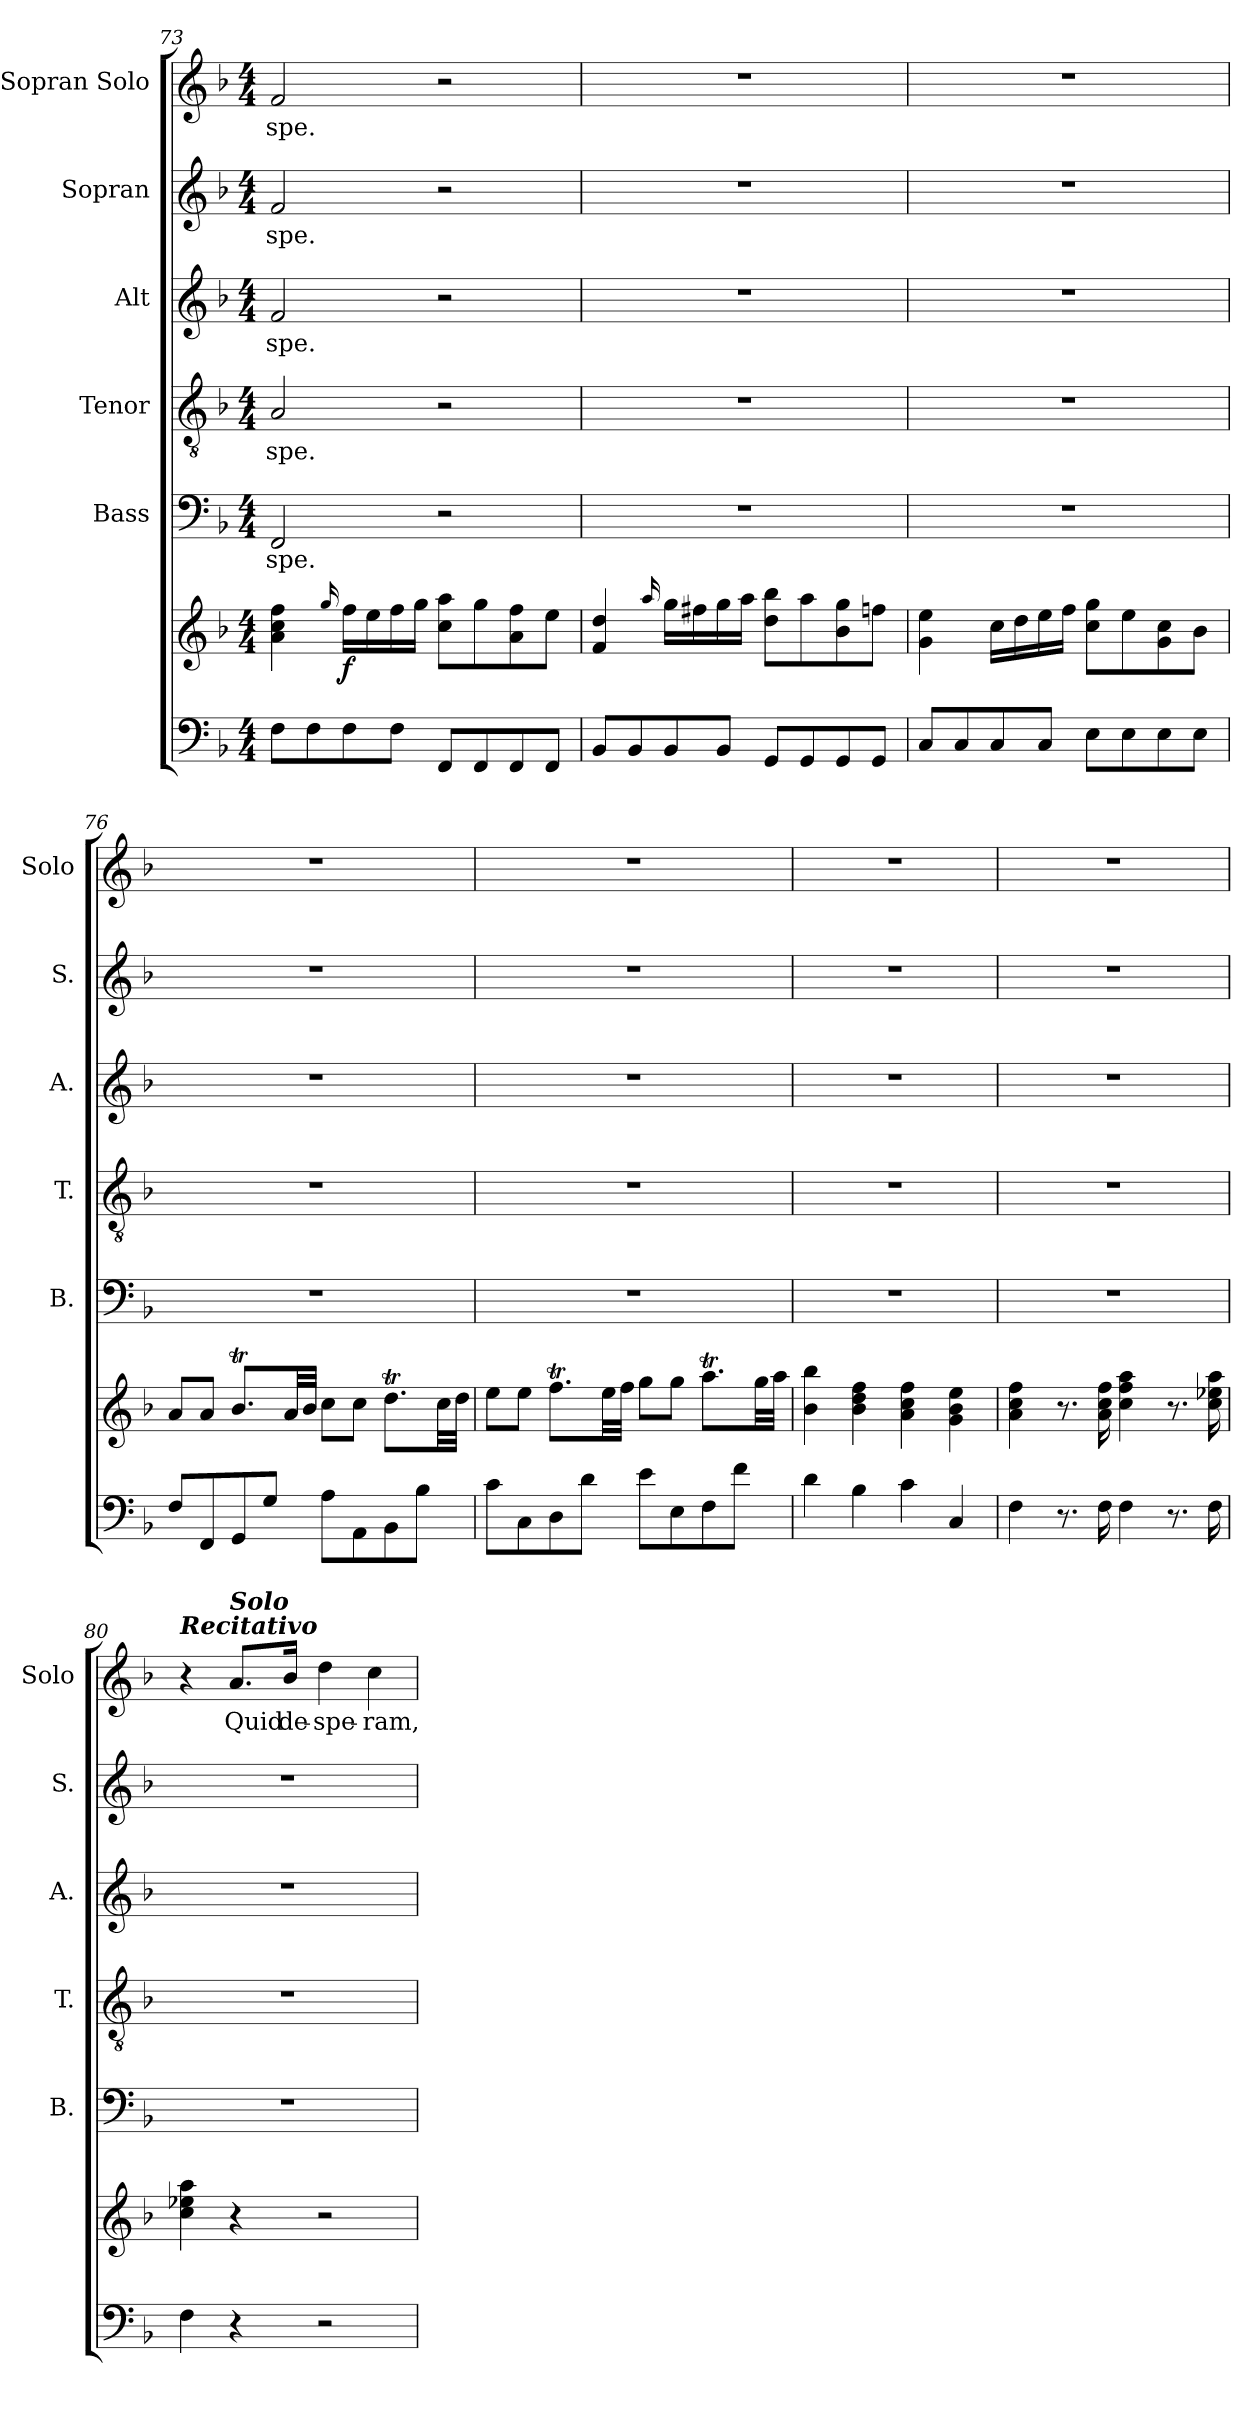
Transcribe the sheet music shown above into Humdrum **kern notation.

**kern	**kern	**dynam	**kern	**text	**kern	**text	**kern	**text	**kern	**text	**kern	**text
*part6	*part6	*part6	*part5	*part5	*part4	*part4	*part3	*part3	*part2	*part2	*part1	*part1
*staff7	*staff6	*staff6/7	*staff5	*staff5	*staff4	*staff4	*staff3	*staff3	*staff2	*staff2	*staff1	*staff1
*	*	*	*I"Bass	*	*I"Tenor	*	*I"Alt	*	*I"Sopran	*	*I"Sopran Solo	*
*	*	*	*I'B.	*	*I'T.	*	*I'A.	*	*I'S.	*	*I'Solo	*
*clefF4	*clefG2	*	*clefF4	*	*clefGv2	*	*clefG2	*	*clefG2	*	*clefG2	*
*k[b-]	*k[b-]	*	*k[b-]	*	*k[b-]	*	*k[b-]	*	*k[b-]	*	*k[b-]	*
*F:	*F:	*	*F:	*	*F:	*	*F:	*	*F:	*	*F:	*
*M4/4	*M4/4	*	*M4/4	*	*M4/4	*	*M4/4	*	*M4/4	*	*M4/4	*
=73	=73	=73	=73	=73	=73	=73	=73	=73	=73	=73	=73	=73
!	!	!	!	!LO:LY:b	!	!LO:LY:b	!	!LO:LY:b	!	!LO:LY:b	!	!LO:LY:b
8F\L	4a\ 4cc\ 4ff\	.	2FF/	spe.	2A/	spe.	2f/	spe.	2f/	spe.	2f/	spe.
8F\	.	.	.	.	.	.	.	.	.	.	.	.
.	16qqgg/	.	.	.	.	.	.	.	.	.	.	.
!	!	!LO:DY:b	!	!	!	!	!	!	!	!	!	!
8F\	16ff\LL	f	.	.	.	.	.	.	.	.	.	.
.	16ee\	.	.	.	.	.	.	.	.	.	.	.
8F\J	16ff\	.	.	.	.	.	.	.	.	.	.	.
.	16gg\JJ	.	.	.	.	.	.	.	.	.	.	.
8FF/L	8cc\ 8aa\L	.	2r	.	2r	.	2r	.	2r	.	2r	.
8FF/	8gg\	.	.	.	.	.	.	.	.	.	.	.
8FF/	8a\ 8ff\	.	.	.	.	.	.	.	.	.	.	.
8FF/J	8ee\J	.	.	.	.	.	.	.	.	.	.	.
=74	=74	=74	=74	=74	=74	=74	=74	=74	=74	=74	=74	=74
8BB-/L	4f/ 4dd/	.	1r	.	1r	.	1r	.	1r	.	1r	.
8BB-/	.	.	.	.	.	.	.	.	.	.	.	.
.	16qqaa/	.	.	.	.	.	.	.	.	.	.	.
8BB-/	16gg\LL	.	.	.	.	.	.	.	.	.	.	.
.	16ff#X\	.	.	.	.	.	.	.	.	.	.	.
8BB-/J	16gg\	.	.	.	.	.	.	.	.	.	.	.
.	16aa\JJ	.	.	.	.	.	.	.	.	.	.	.
8GG/L	8dd\ 8bb-\L	.	.	.	.	.	.	.	.	.	.	.
8GG/	8aa\	.	.	.	.	.	.	.	.	.	.	.
8GG/	8b-\ 8gg\	.	.	.	.	.	.	.	.	.	.	.
8GG/J	8ffn\J	.	.	.	.	.	.	.	.	.	.	.
=75	=75	=75	=75	=75	=75	=75	=75	=75	=75	=75	=75	=75
8C/L	4g\ 4ee\	.	1r	.	1r	.	1r	.	1r	.	1r	.
8C/	.	.	.	.	.	.	.	.	.	.	.	.
8C/	16cc\LL	.	.	.	.	.	.	.	.	.	.	.
.	16dd\	.	.	.	.	.	.	.	.	.	.	.
8C/J	16ee\	.	.	.	.	.	.	.	.	.	.	.
.	16ff\JJ	.	.	.	.	.	.	.	.	.	.	.
8E\L	8cc\ 8gg\L	.	.	.	.	.	.	.	.	.	.	.
8E\	8ee\	.	.	.	.	.	.	.	.	.	.	.
8E\	8g\ 8cc\	.	.	.	.	.	.	.	.	.	.	.
8E\J	8b-\J	.	.	.	.	.	.	.	.	.	.	.
=76	=76	=76	=76	=76	=76	=76	=76	=76	=76	=76	=76	=76
8F/L	8a/L	.	1r	.	1r	.	1r	.	1r	.	1r	.
8FF/	8a/J	.	.	.	.	.	.	.	.	.	.	.
8GG/	8.b-T/L	.	.	.	.	.	.	.	.	.	.	.
8G/J	.	.	.	.	.	.	.	.	.	.	.	.
.	32a/LL	.	.	.	.	.	.	.	.	.	.	.
.	32b-/JJJ	.	.	.	.	.	.	.	.	.	.	.
8A\L	8cc\L	.	.	.	.	.	.	.	.	.	.	.
8AA\	8cc\J	.	.	.	.	.	.	.	.	.	.	.
8BB-\	8.ddT\L	.	.	.	.	.	.	.	.	.	.	.
8B-\J	.	.	.	.	.	.	.	.	.	.	.	.
.	32cc\LL	.	.	.	.	.	.	.	.	.	.	.
.	32dd\JJJ	.	.	.	.	.	.	.	.	.	.	.
!!LO:LB:g=z
=77	=77	=77	=77	=77	=77	=77	=77	=77	=77	=77	=77	=77
8c\L	8ee\L	.	1r	.	1r	.	1r	.	1r	.	1r	.
8C\	8ee\J	.	.	.	.	.	.	.	.	.	.	.
8D\	8.ffT\L	.	.	.	.	.	.	.	.	.	.	.
8d\J	.	.	.	.	.	.	.	.	.	.	.	.
.	32ee\LL	.	.	.	.	.	.	.	.	.	.	.
.	32ff\JJJ	.	.	.	.	.	.	.	.	.	.	.
8e\L	8gg\L	.	.	.	.	.	.	.	.	.	.	.
8E\	8gg\J	.	.	.	.	.	.	.	.	.	.	.
8F\	8.aat\L	.	.	.	.	.	.	.	.	.	.	.
8f\J	.	.	.	.	.	.	.	.	.	.	.	.
.	32gg\LL	.	.	.	.	.	.	.	.	.	.	.
.	32aa\JJJ	.	.	.	.	.	.	.	.	.	.	.
=78	=78	=78	=78	=78	=78	=78	=78	=78	=78	=78	=78	=78
4d\	4b-\ 4bb-\	.	1r	.	1r	.	1r	.	1r	.	1r	.
4B-\	4b-\ 4dd\ 4ff\	.	.	.	.	.	.	.	.	.	.	.
4c\	4a\ 4cc\ 4ff\	.	.	.	.	.	.	.	.	.	.	.
4C/	4g\ 4b-\ 4ee\	.	.	.	.	.	.	.	.	.	.	.
=79	=79	=79	=79	=79	=79	=79	=79	=79	=79	=79	=79	=79
4F\	4a\ 4cc\ 4ff\	.	1r	.	1r	.	1r	.	1r	.	1r	.
8.r	8.r	.	.	.	.	.	.	.	.	.	.	.
16F\	16a\ 16cc\ 16ff\	.	.	.	.	.	.	.	.	.	.	.
4F\	4cc\ 4ff\ 4aa\	.	.	.	.	.	.	.	.	.	.	.
8.r	8.r	.	.	.	.	.	.	.	.	.	.	.
16F\	16cc\ 16ee-X\ 16aa\	.	.	.	.	.	.	.	.	.	.	.
=80	=80	=80	=80	=80	=80	=80	=80	=80	=80	=80	=80	=80
!	!	!	!	!	!	!	!	!	!	!	!LO:TX:a:Bi:t=Recitativo	!
4F\	4cc\ 4ee-X\ 4aa\	.	1r	.	1r	.	1r	.	1r	.	4r	.
!	!	!	!	!	!	!	!	!	!	!	!LO:TX:a:Bi:t=Solo	!
!	!	!	!	!	!	!	!	!	!	!	!	!LO:LY:b
4r	4r	.	.	.	.	.	.	.	.	.	8.a/L	Quid
!	!	!	!	!	!	!	!	!	!	!	!	!LO:LY:b
.	.	.	.	.	.	.	.	.	.	.	16b-/Jk	de-
!	!	!	!	!	!	!	!	!	!	!	!	!LO:LY:b
2r	2r	.	.	.	.	.	.	.	.	.	4dd\	-spe-
!	!	!	!	!	!	!	!	!	!	!	!	!LO:LY:b
.	.	.	.	.	.	.	.	.	.	.	4cc\	-ram,
=	=	=	=	=	=	=	=	=	=	=	=	=
*-	*-	*-	*-	*-	*-	*-	*-	*-	*-	*-	*-	*-
